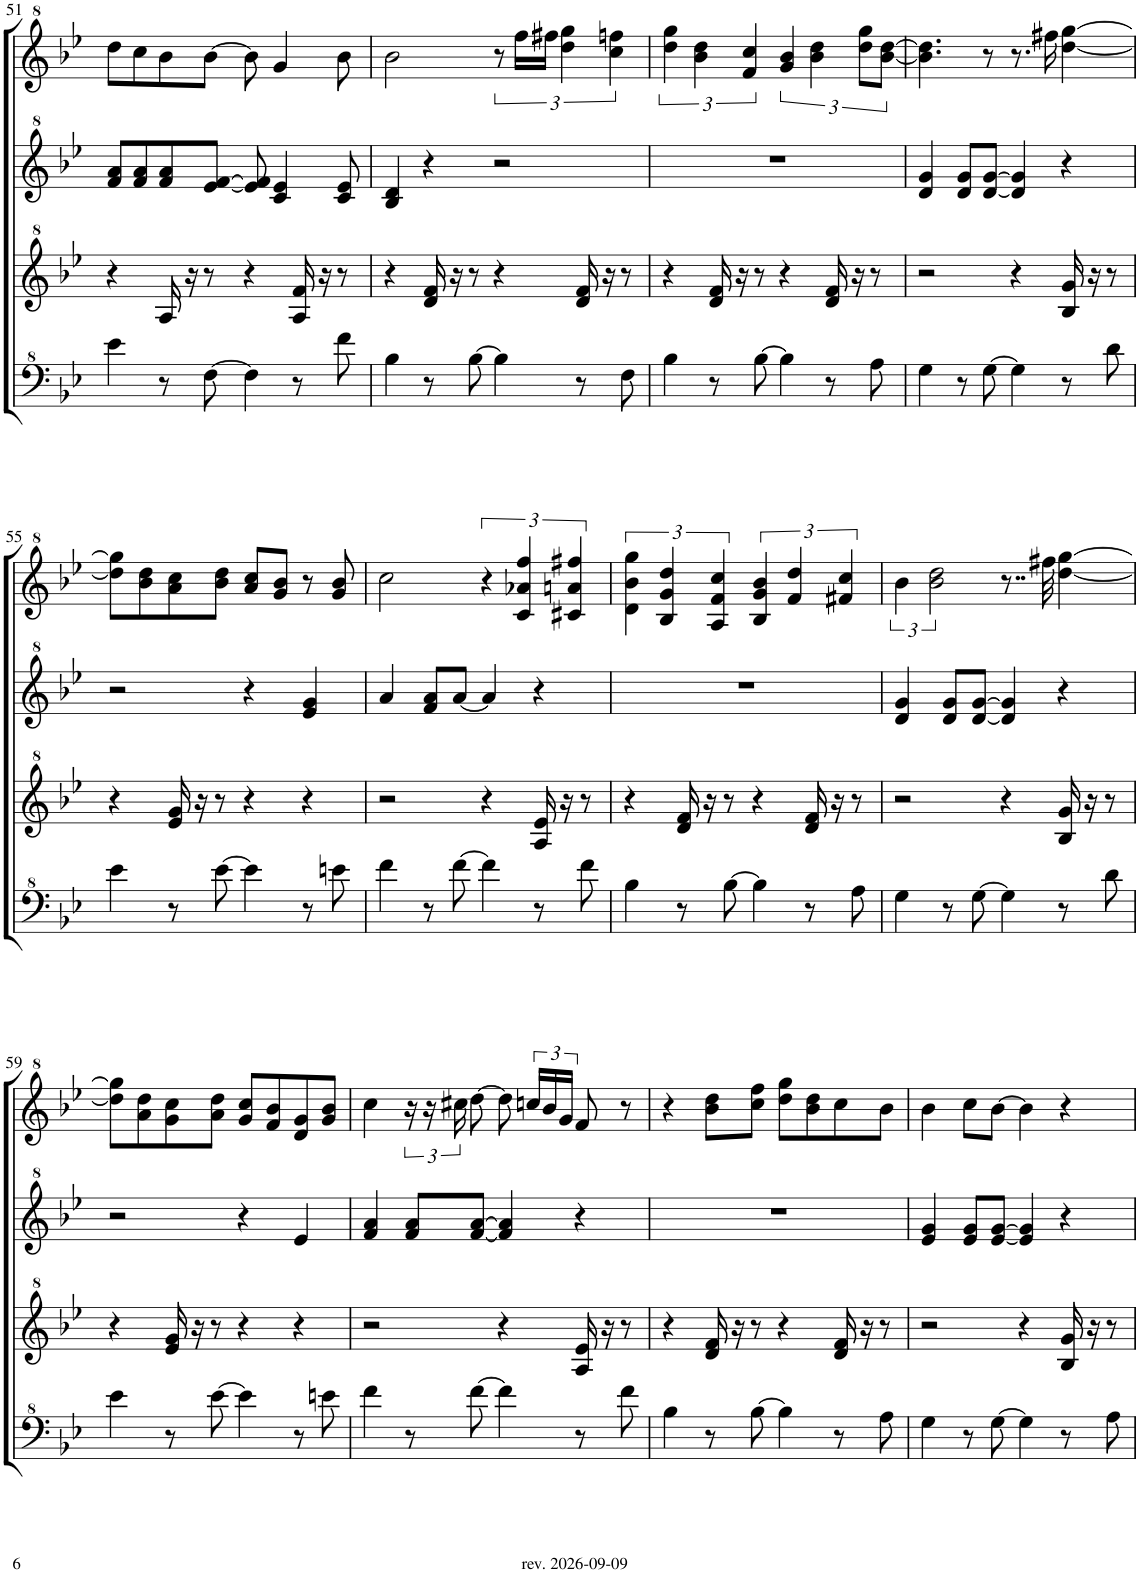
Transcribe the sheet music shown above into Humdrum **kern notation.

**kern	**kern	**kern	**kern
*part4	*part3	*part2	*part1
*staff4	*staff3	*staff2	*staff1
*I"パンフルート	*I"パンフルート	*I"パンフルート	*I"パンフルート
!!LO:PB:g=z
*clefF^4	*clefG^2	*clefG^2	*clefG^2
*k[b-e-]	*k[b-e-]	*k[b-e-]	*k[b-e-]
*M4/4	*M4/4	*M4/4	*M4/4
=51	=51	=51	=51
4ee-\	4r	8ff/ 8aa/L	8ddd\L
.	.	8ff/ 8aa/	8ccc\
8r	16a/	8ff/ 8aa/	8bb-\
.	16r	.	.
[8f\	8r	[8ee-/ [8ff/J	[8bb-\J
4f\]	4r	8ee-/] 8ff/]	8bb-\]
.	.	4cc/ 4ee-/	4gg/
8r	16a/ 16ff/	.	.
.	16r	.	.
8ff\	8r	8cc/ 8ee-/	8bb-\
=52	=52	=52	=52
4b-\	4r	4b-/ 4dd/	2bb-\
8r	16dd/ 16ff/	4r	.
.	16r	.	.
[8b-\	8r	.	.
4b-\]	4r	2r	12r
.	.	.	24fff\LL
.	.	.	24fff#X\JJ
.	.	.	6ddd\ 6ggg\
8r	16dd/ 16ff/	.	.
.	16r	.	.
.	.	.	6ccc\ 6fffn\
8f\	8r	.	.
=53	=53	=53	=53
4b-\	4r	1r	6ddd\ 6ggg\
.	.	.	6bb-\ 6ddd\
8r	16dd/ 16ff/	.	.
.	16r	.	.
.	.	.	6ff/ 6ccc/
[8b-\	8r	.	.
4b-\]	4r	.	6gg/ 6bb-/
.	.	.	6bb-\ 6ddd\
8r	16dd/ 16ff/	.	.
.	16r	.	.
.	.	.	12ddd\ 12ggg\L
8a\	8r	.	.
.	.	.	[12bb-\ [12ddd\J
=54	=54	=54	=54
4g\	2r	4dd/ 4gg/	4.bb-\] 4.ddd\]
8r	.	8dd/ 8gg/L	.
[8g\	.	[8dd/ [8gg/J	8r
4g\]	4r	4dd/] 4gg/]	8.r
.	.	.	16fff#X\
8r	16b-/ 16gg/	4r	[4ddd\ [4ggg\
.	16r	.	.
8dd\	8r	.	.
!!LO:LB:g=z
=55	=55	=55	=55
4ee-\	4r	2r	8ddd\] 8ggg\]L
.	.	.	8bb-\ 8ddd\
8r	16ee-/ 16gg/	.	8aa\ 8ccc\
.	16r	.	.
[8ee-\	8r	.	8bb-\ 8ddd\J
4ee-\]	4r	4r	8aa/ 8ccc/L
.	.	.	8gg/ 8bb-/J
8r	4r	4ee-/ 4gg/	8r
8een\	.	.	8gg/ 8bb-/
=56	=56	=56	=56
4ff\	2r	4aa/	2ccc\
8r	.	8ff/ 8aa/L	.
[8ff\	.	[8aa/J	.
4ff\]	4r	4aa/]	6r
.	.	.	6cc/ 6aa-X/ 6fff/
8r	16a/ 16ee-/	4r	.
.	16r	.	.
.	.	.	6cc#X/ 6aan/ 6fff#X/
8ff\	8r	.	.
=57	=57	=57	=57
4b-\	4r	1r	6dd\ 6bb-\ 6ggg\
.	.	.	6b-/ 6gg/ 6ddd/
8r	16dd/ 16ff/	.	.
.	16r	.	.
.	.	.	6a/ 6ff/ 6ccc/
[8b-\	8r	.	.
4b-\]	4r	.	6b-/ 6gg/ 6bb-/
.	.	.	6ff/ 6ddd/
8r	16dd/ 16ff/	.	.
.	16r	.	.
.	.	.	6ff#X/ 6ccc/
8a\	8r	.	.
=58	=58	=58	=58
4g\	2r	4dd/ 4gg/	6bb-\
.	.	.	3bb-\ 3ddd\
8r	.	8dd/ 8gg/L	.
[8g\	.	[8dd/ [8gg/J	.
4g\]	4r	4dd/] 4gg/]	8..r
.	.	.	32fff#X\
8r	16b-/ 16gg/	4r	[4ddd\ [4ggg\
.	16r	.	.
8dd\	8r	.	.
!!LO:LB:g=z
=59	=59	=59	=59
4ee-\	4r	2r	8ddd\] 8ggg\]L
.	.	.	8aa\ 8ddd\
8r	16ee-/ 16gg/	.	8gg\ 8ccc\
.	16r	.	.
[8ee-\	8r	.	8aa\ 8ddd\J
4ee-\]	4r	4r	8gg/ 8ccc/L
.	.	.	8ff/ 8bb-/
8r	4r	4ee-/	8dd/ 8gg/
8een\	.	.	8gg/ 8bb-/J
=60	=60	=60	=60
4ff\	2r	4ff/ 4aa/	4ccc\
8r	.	8ff/ 8aa/L	24r
.	.	.	24r
.	.	.	24ccc#X\
[8ff\	.	[8ff/ [8aa/J	[8ddd\
4ff\]	4r	4ff/] 4aa/]	8ddd\]
.	.	.	24cccn/LL
.	.	.	24bb-/
.	.	.	24gg/JJ
8r	16a/ 16ee-/	4r	8ff/
.	16r	.	.
8ff\	8r	.	8r
=61	=61	=61	=61
4b-\	4r	1r	4r
8r	16dd/ 16ff/	.	8bb-\ 8ddd\L
.	16r	.	.
[8b-\	8r	.	8ccc\ 8fff\J
4b-\]	4r	.	8ddd\ 8ggg\L
.	.	.	8bb-\ 8ddd\
8r	16dd/ 16ff/	.	8ccc\
.	16r	.	.
8a\	8r	.	8bb-\J
=62	=62	=62	=62
4g\	2r	4ee-/ 4gg/	4bb-\
8r	.	8ee-/ 8gg/L	8ccc\L
[8g\	.	[8ee-/ [8gg/J	[8bb-\J
4g\]	4r	4ee-/] 4gg/]	4bb-\]
8r	16b-/ 16gg/	4r	4r
.	16r	.	.
8a\	8r	.	.
=	=	=	=
*-	*-	*-	*-
